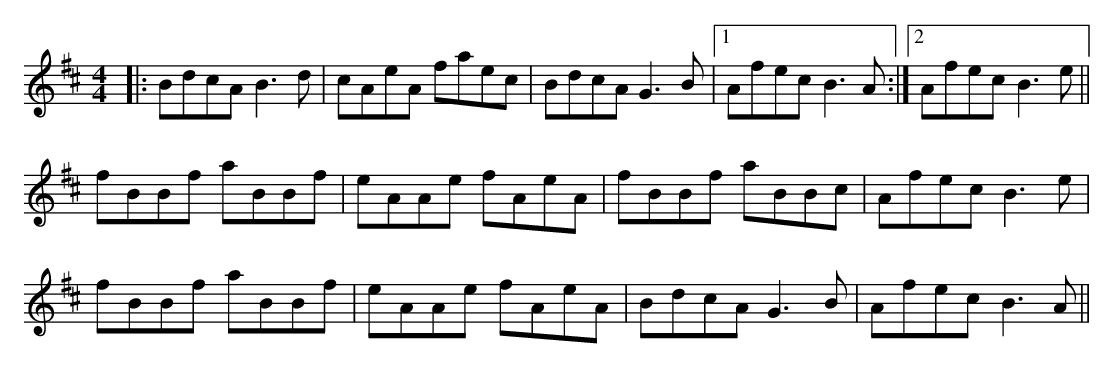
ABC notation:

X:1
M:4/4
K:Bmin
|:BdcA B3d|cAeA faec|BdcA G3B|1 Afec B3A:|2 Afec B3e||
fBBf aBBf|eAAe fAeA|fBBf aBBc|Afec B3e|
fBBf aBBf|eAAe fAeA|BdcA G3B|Afec B3A||
